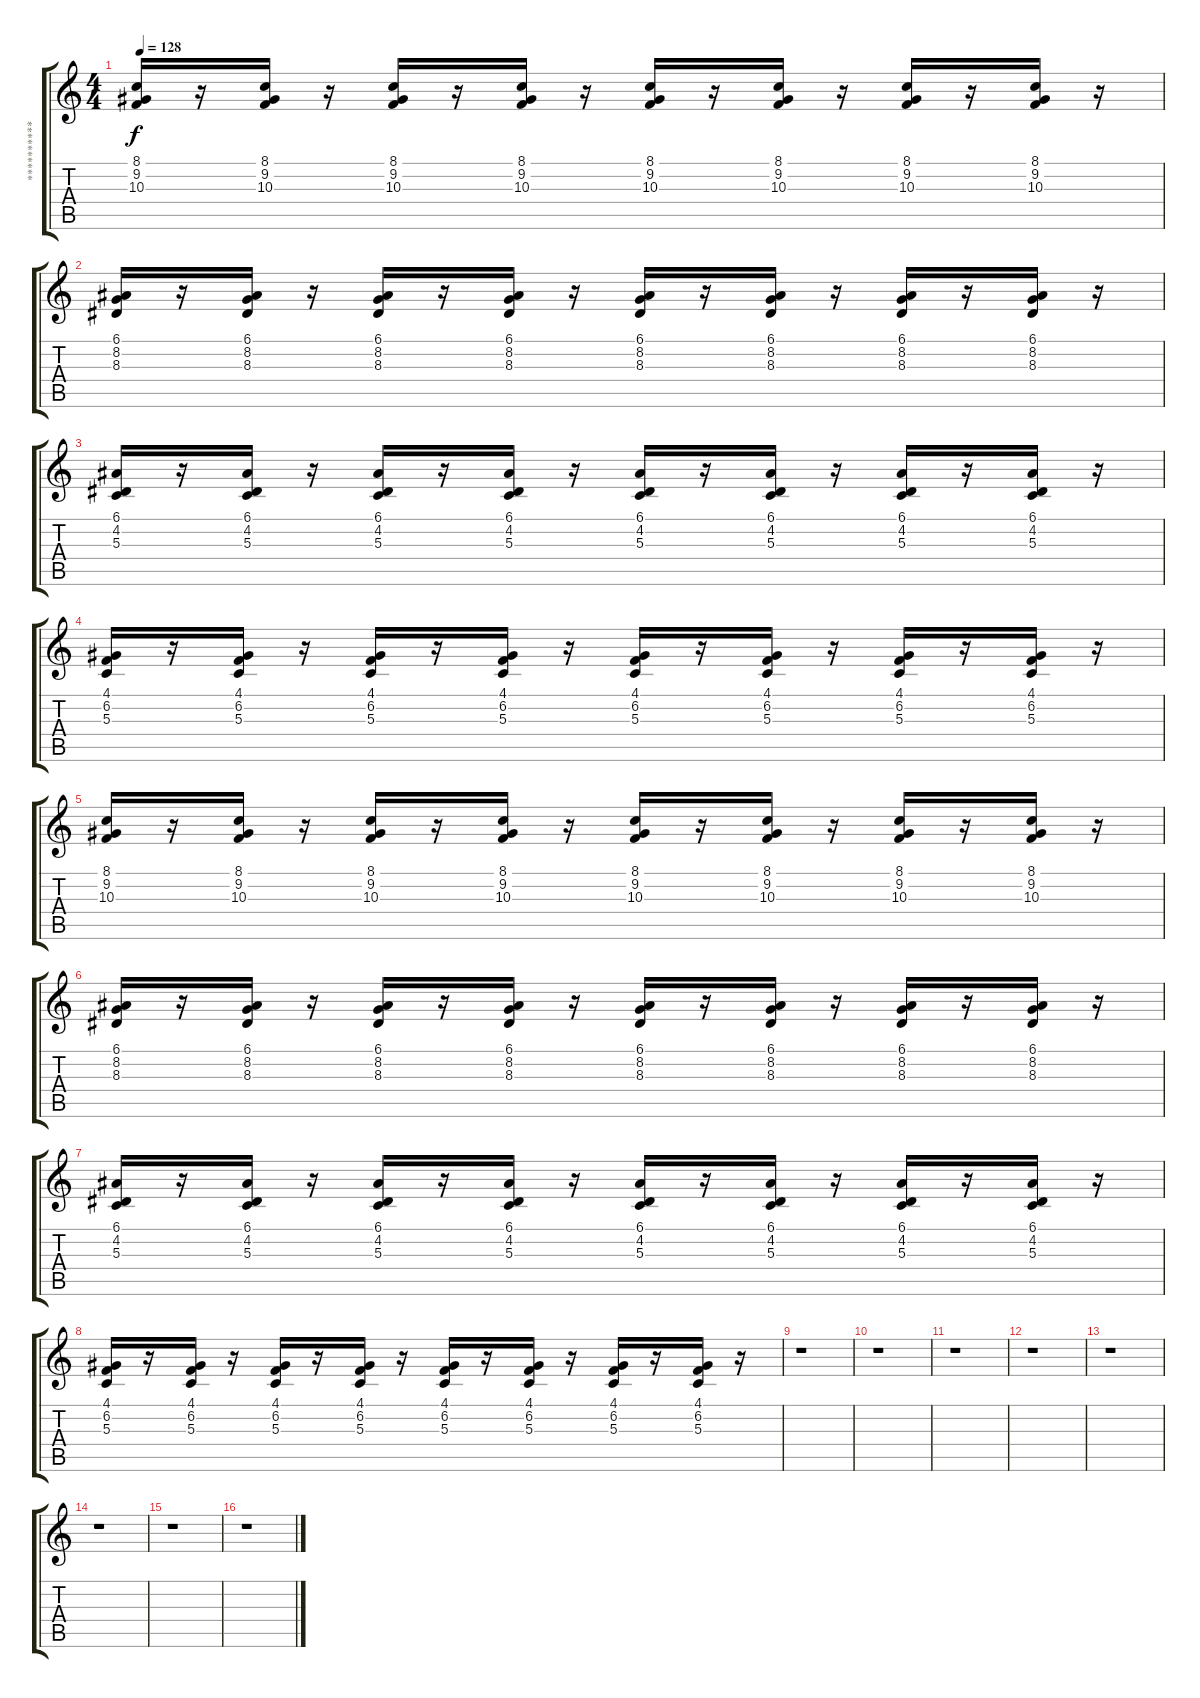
\track ("***************" "**********") {instrument acousticgrandpiano}
\staff {score tabs}
\tuning (E4 B3 G3 D3 A2 E2) {hide}
\ts (4 4)
\tempo 128
\clef g2
\ks c
(8.1 9.2 10.3).16{dy f} r.16 (8.1 9.2 10.3).16 r.16 (8.1 9.2 10.3).16 r.16 (8.1 9.2 10.3).16 r.16 (8.1 9.2 10.3).16 r.16 (8.1 9.2 10.3).16 r.16 (8.1 9.2 10.3).16 r.16 (8.1 9.2 10.3).16 r.16 |
(6.1 8.2 8.3).16 r.16 (6.1 8.2 8.3).16 r.16 (6.1 8.2 8.3).16 r.16 (6.1 8.2 8.3).16 r.16 (6.1 8.2 8.3).16 r.16 (6.1 8.2 8.3).16 r.16 (6.1 8.2 8.3).16 r.16 (6.1 8.2 8.3).16 r.16 |
(6.1 4.2 5.3).16 r.16 (6.1 4.2 5.3).16 r.16 (6.1 4.2 5.3).16 r.16 (6.1 4.2 5.3).16 r.16 (6.1 4.2 5.3).16 r.16 (6.1 4.2 5.3).16 r.16 (6.1 4.2 5.3).16 r.16 (6.1 4.2 5.3).16 r.16 |
(4.1 6.2 5.3).16 r.16 (4.1 6.2 5.3).16 r.16 (4.1 6.2 5.3).16 r.16 (4.1 6.2 5.3).16 r.16 (4.1 6.2 5.3).16 r.16 (4.1 6.2 5.3).16 r.16 (4.1 6.2 5.3).16 r.16 (4.1 6.2 5.3).16 r.16 |
(8.1 9.2 10.3).16 r.16 (8.1 9.2 10.3).16 r.16 (8.1 9.2 10.3).16 r.16 (8.1 9.2 10.3).16 r.16 (8.1 9.2 10.3).16 r.16 (8.1 9.2 10.3).16 r.16 (8.1 9.2 10.3).16 r.16 (8.1 9.2 10.3).16 r.16 |
(6.1 8.2 8.3).16 r.16 (6.1 8.2 8.3).16 r.16 (6.1 8.2 8.3).16 r.16 (6.1 8.2 8.3).16 r.16 (6.1 8.2 8.3).16 r.16 (6.1 8.2 8.3).16 r.16 (6.1 8.2 8.3).16 r.16 (6.1 8.2 8.3).16 r.16 |
(6.1 4.2 5.3).16 r.16 (6.1 4.2 5.3).16 r.16 (6.1 4.2 5.3).16 r.16 (6.1 4.2 5.3).16 r.16 (6.1 4.2 5.3).16 r.16 (6.1 4.2 5.3).16 r.16 (6.1 4.2 5.3).16 r.16 (6.1 4.2 5.3).16 r.16 |
(4.1 6.2 5.3).16 r.16 (4.1 6.2 5.3).16 r.16 (4.1 6.2 5.3).16 r.16 (4.1 6.2 5.3).16 r.16 (4.1 6.2 5.3).16 r.16 (4.1 6.2 5.3).16 r.16 (4.1 6.2 5.3).16 r.16 (4.1 6.2 5.3).16 r.16 |
r.1 |
r.1 |
r.1 |
r.1 |
r.1 |
r.1 |
r.1 |
r.1
